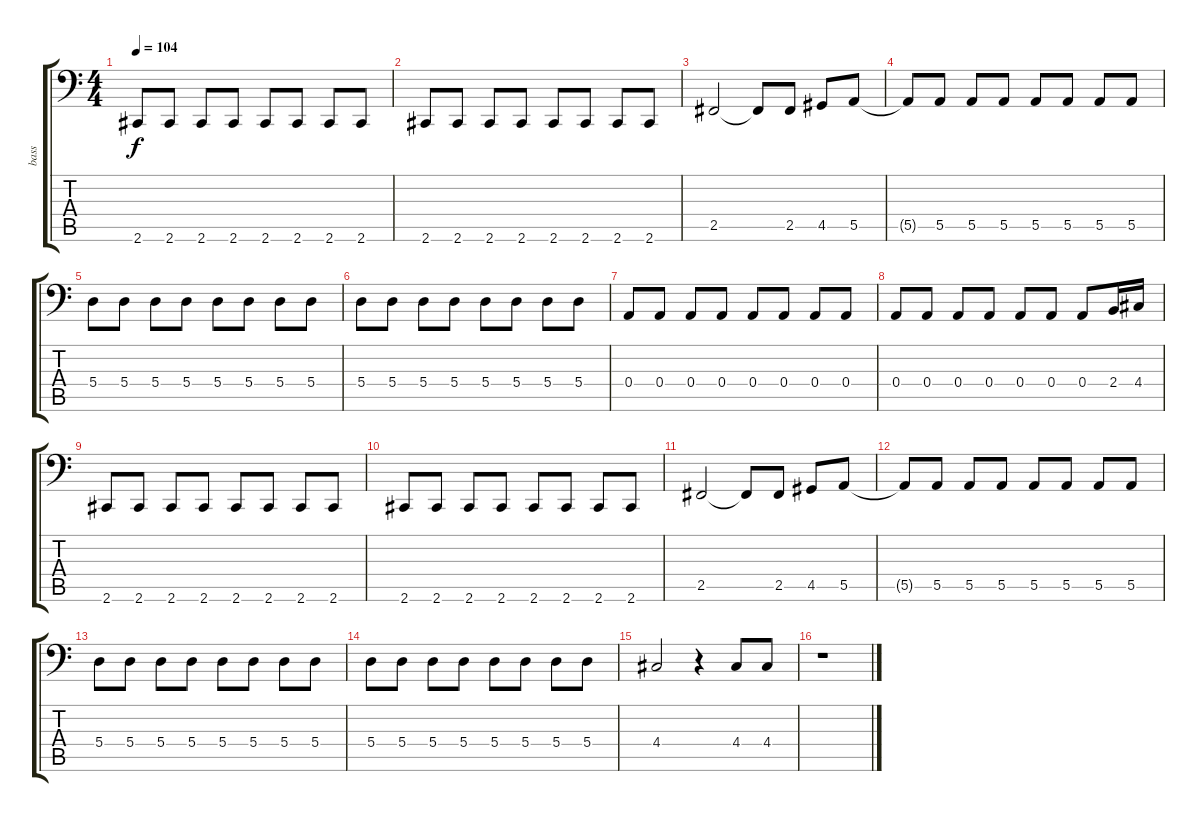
\track ("bass" "bass") {instrument electricbassfinger}
\staff {score tabs}
\tuning (C3 G2 D2 A1 E1 B0) {hide}
\ts (4 4)
\tempo 104
\clef f4
\ks c
2.6.8{dy f} 2.6.8 2.6.8 2.6.8 2.6.8 2.6.8 2.6.8 2.6.8 |
2.6.8 2.6.8 2.6.8 2.6.8 2.6.8 2.6.8 2.6.8 2.6.8 |
2.5.2 2.5{t}.8 2.5.8 4.5.8 5.5.8 |
5.5{t}.8 5.5.8 5.5.8 5.5.8 5.5.8 5.5.8 5.5.8 5.5.8 |
5.4.8 5.4.8 5.4.8 5.4.8 5.4.8 5.4.8 5.4.8 5.4.8 |
5.4.8 5.4.8 5.4.8 5.4.8 5.4.8 5.4.8 5.4.8 5.4.8 |
0.4.8 0.4.8 0.4.8 0.4.8 0.4.8 0.4.8 0.4.8 0.4.8 |
0.4.8 0.4.8 0.4.8 0.4.8 0.4.8 0.4.8 0.4.8 2.4.16 4.4.16 |
2.6.8 2.6.8 2.6.8 2.6.8 2.6.8 2.6.8 2.6.8 2.6.8 |
2.6.8 2.6.8 2.6.8 2.6.8 2.6.8 2.6.8 2.6.8 2.6.8 |
2.5.2 2.5{t}.8 2.5.8 4.5.8 5.5.8 |
5.5{t}.8 5.5.8 5.5.8 5.5.8 5.5.8 5.5.8 5.5.8 5.5.8 |
5.4.8 5.4.8 5.4.8 5.4.8 5.4.8 5.4.8 5.4.8 5.4.8 |
5.4.8 5.4.8 5.4.8 5.4.8 5.4.8 5.4.8 5.4.8 5.4.8 |
4.4.2 r.4 4.4.8 4.4.8 |
r.1
